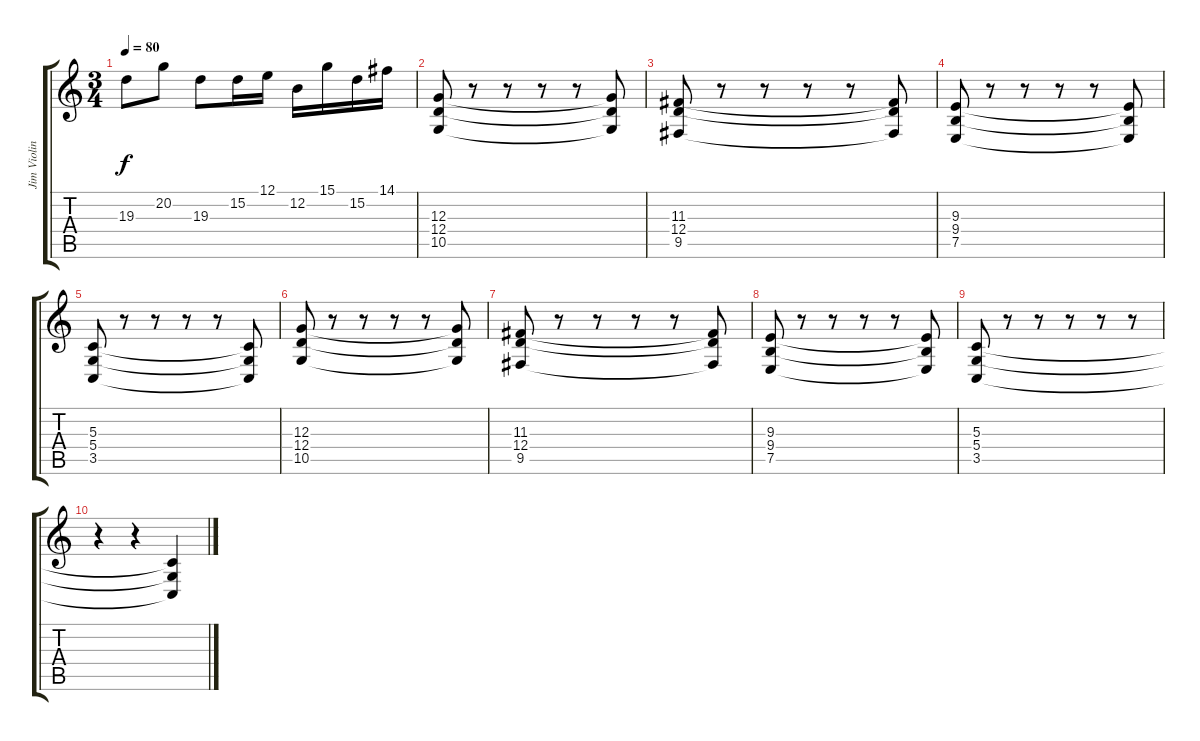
\track ("Jim Violin" "Jim Violin") {instrument stringensemble1}
\staff {score tabs}
\tuning (E4 B3 G3 D3 A2 E2) {hide}
\ts (3 4)
\tempo 80
\clef g2
\ks c
19.3{t}.8{dy f} 20.2.8 19.3.8 15.2.16 12.1.16 12.2.16 15.1.16 15.2.16 14.1.16 |
(12.3 12.4 10.5).8 r.8 r.8 r.8 r.8 (12.3{t} 12.4{t} 10.5{t}).8 |
(11.3 12.4 9.5).8 r.8 r.8 r.8 r.8 (11.3{t} 12.4{t} 9.5{t}).8 |
(9.3 9.4 7.5).8 r.8 r.8 r.8 r.8 (9.3{t} 9.4{t} 7.5{t}).8 |
(5.3 5.4 3.5).8 r.8 r.8 r.8 r.8 (5.3{t} 5.4{t} 3.5{t}).8 |
(12.3 12.4 10.5).8 r.8 r.8 r.8 r.8 (12.3{t} 12.4{t} 10.5{t}).8 |
(11.3 12.4 9.5).8 r.8 r.8 r.8 r.8 (11.3{t} 12.4{t} 9.5{t}).8 |
(9.3 9.4 7.5).8 r.8 r.8 r.8 r.8 (9.3{t} 9.4{t} 7.5{t}).8 |
(5.3 5.4 3.5).8 r.8 r.8 r.8 r.8 r.8 |
r.4 r.4 (5.3{t} 5.4{t} 3.5{t}).4
